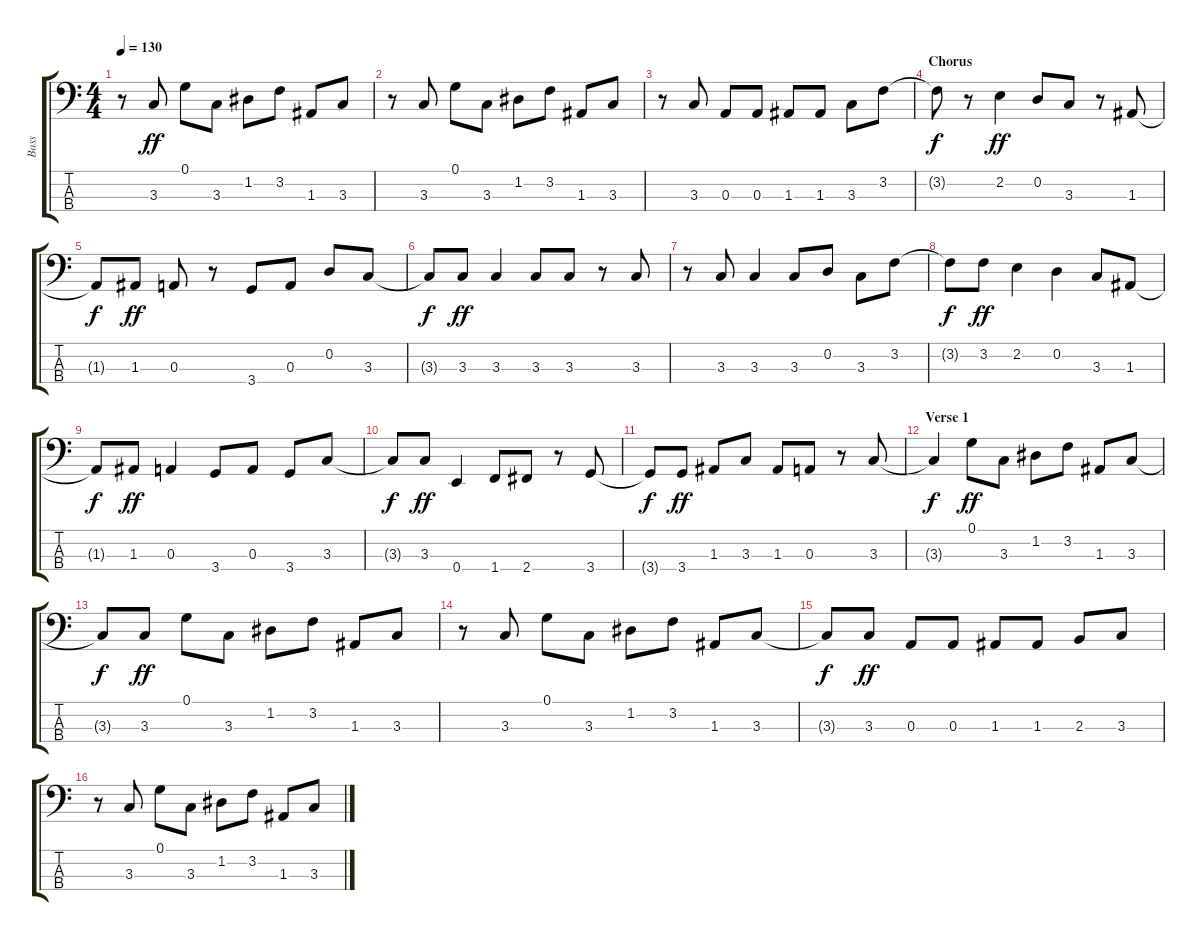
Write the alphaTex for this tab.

\track ("Bass" "Bass") {instrument slapbass2}
\staff {score tabs}
\tuning (G2 D2 A1 E1) {hide}
\ts (4 4)
\tempo 130
\clef f4
\ks c
r.8{dy ff} 3.3.8 0.1.8 3.3.8 1.2.8 3.2.8 1.3.8 3.3.8 |
r.8 3.3.8 0.1.8 3.3.8 1.2.8 3.2.8 1.3.8 3.3.8 |
r.8 3.3.8 0.3.8 0.3.8 1.3.8 1.3.8 3.3.8 3.2.8 |
\section ("" "Chorus")
3.2{t}.8{dy f} r.8 2.2.4{dy ff} 0.2.8 3.3.8 r.8 1.3.8 |
1.3{t}.8{dy f} 1.3.8{dy ff} 0.3.8 r.8 3.4.8 0.3.8 0.2.8 3.3.8 |
3.3{t}.8{dy f} 3.3.8{dy ff} 3.3.4 3.3.8 3.3.8 r.8 3.3.8 |
r.8 3.3.8 3.3.4 3.3.8 0.2.8 3.3.8 3.2.8 |
3.2{t}.8{dy f} 3.2.8{dy ff} 2.2.4 0.2.4 3.3.8 1.3.8 |
1.3{t}.8{dy f} 1.3.8{dy ff} 0.3.4 3.4.8 0.3.8 3.4.8 3.3.8 |
3.3{t}.8{dy f} 3.3.8{dy ff} 0.4.4 1.4.8 2.4.8 r.8 3.4.8 |
3.4{t}.8{dy f} 3.4.8{dy ff} 1.3.8 3.3.8 1.3.8 0.3.8 r.8 3.3.8 |
\section ("" "Verse 1")
3.3{t}.4{dy f} 0.1.8{dy ff} 3.3.8 1.2.8 3.2.8 1.3.8 3.3.8 |
3.3{t}.8{dy f} 3.3.8{dy ff} 0.1.8 3.3.8 1.2.8 3.2.8 1.3.8 3.3.8 |
r.8 3.3.8 0.1.8 3.3.8 1.2.8 3.2.8 1.3.8 3.3.8 |
3.3{t}.8{dy f} 3.3.8{dy ff} 0.3.8 0.3.8 1.3.8 1.3.8 2.3.8 3.3.8 |
r.8 3.3.8 0.1.8 3.3.8 1.2.8 3.2.8 1.3.8 3.3.8
